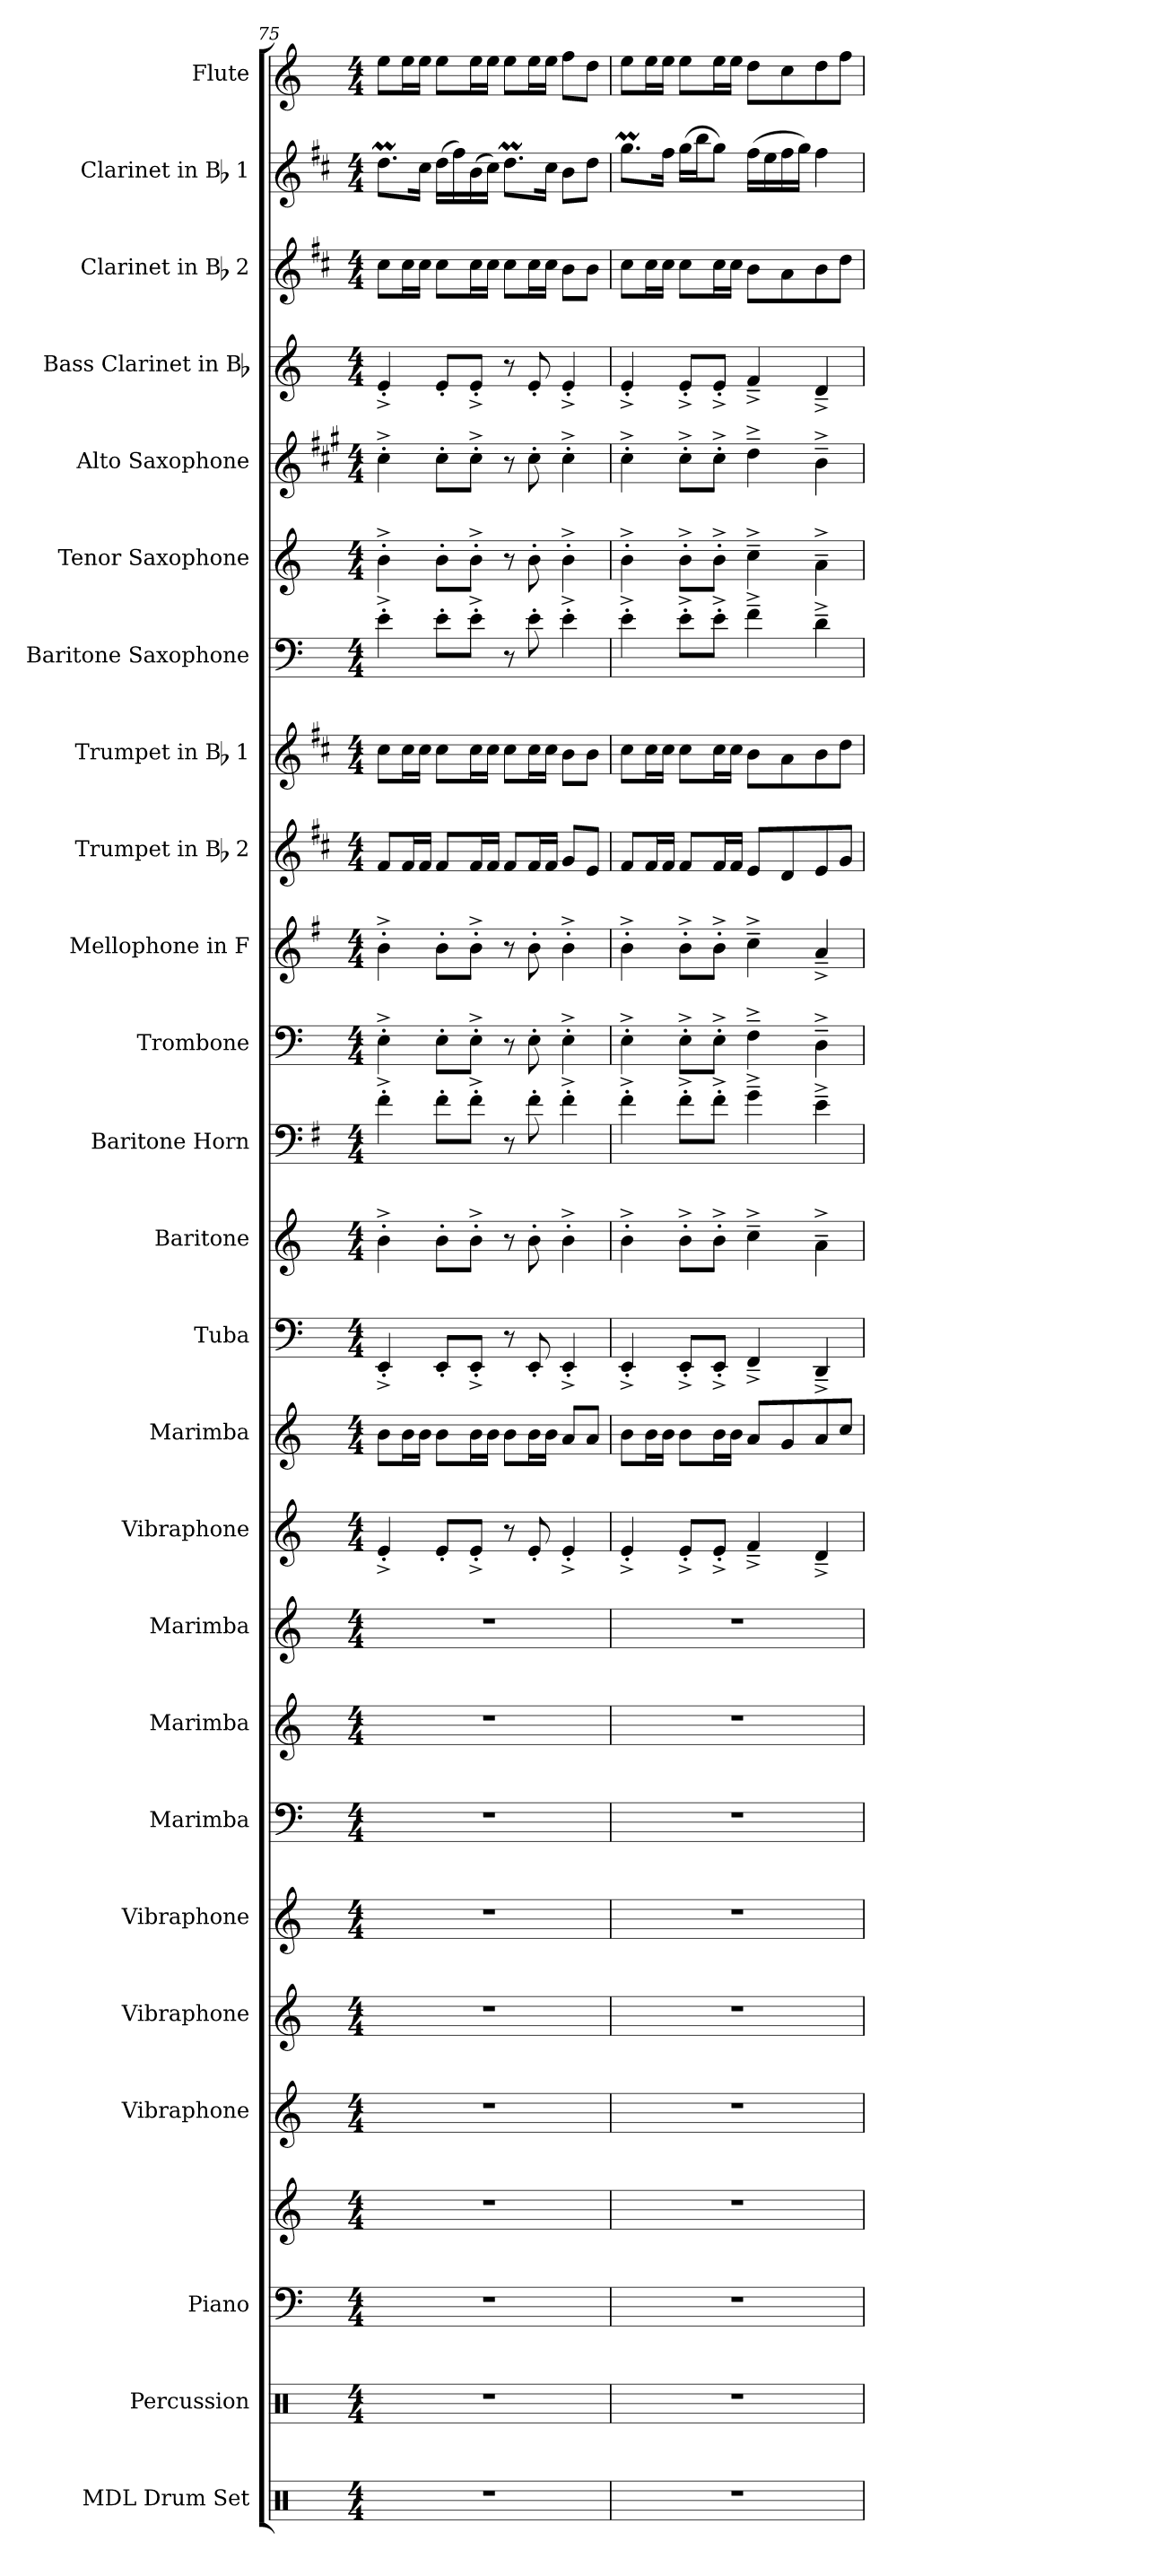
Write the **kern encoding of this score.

**kern	**kern	**kern	**kern	**kern	**kern	**kern	**kern	**kern	**kern	**kern	**kern	**kern	**kern	**kern	**kern	**kern	**kern	**kern	**kern	**kern	**kern	**kern	**kern	**kern	**kern
*part25	*part24	*part23	*part23	*part22	*part21	*part20	*part19	*part18	*part17	*part16	*part15	*part14	*part13	*part12	*part11	*part10	*part9	*part8	*part7	*part6	*part5	*part4	*part3	*part2	*part1
*staff26	*staff25	*staff24	*staff23	*staff22	*staff21	*staff20	*staff19	*staff18	*staff17	*staff16	*staff15	*staff14	*staff13	*staff12	*staff11	*staff10	*staff9	*staff8	*staff7	*staff6	*staff5	*staff4	*staff3	*staff2	*staff1
*I"MDL Drum Set	*I"Percussion	*I"Piano	*	*I"Vibraphone	*I"Vibraphone	*I"Vibraphone	*I"Marimba	*I"Marimba	*I"Marimba	*I"Vibraphone	*I"Marimba	*I"Tuba	*I"Baritone	*I"Baritone Horn	*I"Trombone	*I"Mellophone in F	*I"Trumpet in Bb 2	*I"Trumpet in Bb 1	*I"Baritone Saxophone	*I"Tenor Saxophone	*I"Alto Saxophone	*I"Bass Clarinet in Bb	*I"Clarinet in Bb 2	*I"Clarinet in Bb 1	*I"Flute
*I'D. S.	*I'Perc.	*I'Pno.	*	*I'Vib.	*I'Vib.	*I'Vib.	*I'Mrm.	*I'Mrm.	*I'Mrm.	*I'Vib.	*I'Mar.	*I'Tba.	*I'Bar.	*I'Bar. Hn.	*I'Tbn.	*I'Mln.	*I'Tpt. 2	*I'Tpt. 1	*I'Bari. Sax.	*I'Ten. Sax.	*I'Alto Sax.	*I'B. Cl.	*I'Cl. 2	*I'Cl. 1	*I'Fl.
*clefX	*clefX	*clefF4	*clefG2	*clefG2	*clefG2	*clefG2	*clefF4	*clefG2	*clefG2	*clefG2	*clefG2	*clefF4	*clefG2	*clefF4	*clefF4	*clefG2	*clefG2	*clefG2	*clefF4	*clefG2	*clefG2	*clefG2	*clefG2	*clefG2	*clefG2
*	*	*	*	*	*	*	*	*	*	*	*	*	*ITrd8c14	*ITrd4c7	*	*ITrd4c7	*ITrd1c2	*ITrd1c2	*ITrd12c21	*ITrd8c14	*ITrd5c9	*ITrd8c14	*ITrd1c2	*ITrd1c2	*
*k[]	*k[]	*k[]	*k[]	*k[]	*k[]	*k[]	*k[]	*k[]	*k[]	*k[]	*k[]	*k[]	*k[]	*k[]	*k[]	*k[]	*k[]	*k[]	*k[]	*k[]	*k[]	*k[]	*k[]	*k[]	*k[]
*M4/4	*M4/4	*M4/4	*M4/4	*M4/4	*M4/4	*M4/4	*M4/4	*M4/4	*M4/4	*M4/4	*M4/4	*M4/4	*M4/4	*M4/4	*M4/4	*M4/4	*M4/4	*M4/4	*M4/4	*M4/4	*M4/4	*M4/4	*M4/4	*M4/4	*M4/4
=75	=75	=75	=75	=75	=75	=75	=75	=75	=75	=75	=75	=75	=75	=75	=75	=75	=75	=75	=75	=75	=75	=75	=75	=75	=75
1r	1r	1r	1r	1r	1r	1r	1r	1r	1r	4e'^/	8b\L	4EE'^/	4B'^\	4B'^\	4E'^\	4e'^\	8e/L	8b\L	4E'^\	4B'^\	4e'^\	4E'^/	8b\L	8.ccM\L	8ee\L
.	.	.	.	.	.	.	.	.	.	.	16b\L	.	.	.	.	.	16e/L	16b\L	.	.	.	.	16b\L	.	16ee\L
.	.	.	.	.	.	.	.	.	.	.	16b\JJ	.	.	.	.	.	16e/JJ	16b\JJ	.	.	.	.	16b\JJ	16b\Jk	16ee\JJ
.	.	.	.	.	.	.	.	.	.	8e'/L	8b\L	8EE'/L	8B'\L	8B'\L	8E'\L	8e'\L	8e/L	8b\L	8E'\L	8B'\L	8e'\L	8E'/L	8b\L	(>16cc\LL	8ee\L
.	.	.	.	.	.	.	.	.	.	.	.	.	.	.	.	.	.	.	.	.	.	.	.	16ee\)	.
.	.	.	.	.	.	.	.	.	.	8e'^/J	16b\L	8EE'^/J	8B'^\J	8B'^\J	8E'^\J	8e'^\J	16e/L	16b\L	8E'^\J	8B'^\J	8e'^\J	8E'^/J	16b\L	(>16a\	16ee\L
.	.	.	.	.	.	.	.	.	.	.	16b\JJ	.	.	.	.	.	16e/JJ	16b\JJ	.	.	.	.	16b\JJ	16b\JJ)	16ee\JJ
.	.	.	.	.	.	.	.	.	.	8r	8b\L	8r	8r	8r	8r	8r	8e/L	8b\L	8r	8r	8r	8r	8b\L	8.ccM\L	8ee\L
.	.	.	.	.	.	.	.	.	.	8e'/	16b\L	8EE'/	8B'\	8B'\	8E'\	8e'\	16e/L	16b\L	8E'\	8B'\	8e'\	8E'/	16b\L	.	16ee\L
.	.	.	.	.	.	.	.	.	.	.	16b\JJ	.	.	.	.	.	16e/JJ	16b\JJ	.	.	.	.	16b\JJ	16b\Jk	16ee\JJ
.	.	.	.	.	.	.	.	.	.	4e'^/	8a/L	4EE'^/	4B'^\	4B'^\	4E'^\	4e'^\	8f/L	8a\L	4E'^\	4B'^\	4e'^\	4E'^/	8a\L	8a\L	8ff\L
.	.	.	.	.	.	.	.	.	.	.	8a/J	.	.	.	.	.	8d/J	8a\J	.	.	.	.	8a\J	8cc\J	8dd\J
=76	=76	=76	=76	=76	=76	=76	=76	=76	=76	=76	=76	=76	=76	=76	=76	=76	=76	=76	=76	=76	=76	=76	=76	=76	=76
1r	1r	1r	1r	1r	1r	1r	1r	1r	1r	4e'^/	8b\L	4EE'^/	4B'^\	4B'^\	4E'^\	4e'^\	8e/L	8b\L	4E'^\	4B'^\	4e'^\	4E'^/	8b\L	8.ffM\L	8ee\L
.	.	.	.	.	.	.	.	.	.	.	16b\L	.	.	.	.	.	16e/L	16b\L	.	.	.	.	16b\L	.	16ee\L
.	.	.	.	.	.	.	.	.	.	.	16b\JJ	.	.	.	.	.	16e/JJ	16b\JJ	.	.	.	.	16b\JJ	16ee\Jk	16ee\JJ
.	.	.	.	.	.	.	.	.	.	8e'^/L	8b\L	8EE'^/L	8B'^\L	8B'^\L	8E'^\L	8e'^\L	8e/L	8b\L	8E'^\L	8B'^\L	8e'^\L	8E'^/L	8b\L	(>16ff\LL	8ee\L
.	.	.	.	.	.	.	.	.	.	.	.	.	.	.	.	.	.	.	.	.	.	.	.	16aa\J	.
.	.	.	.	.	.	.	.	.	.	8e'^/J	16b\L	8EE'^/J	8B'^\J	8B'^\J	8E'^\J	8e'^\J	16e/L	16b\L	8E'^\J	8B'^\J	8e'^\J	8E'^/J	16b\L	8ff\J)	16ee\L
.	.	.	.	.	.	.	.	.	.	.	16b\JJ	.	.	.	.	.	16e/JJ	16b\JJ	.	.	.	.	16b\JJ	.	16ee\JJ
.	.	.	.	.	.	.	.	.	.	4f~^/	8a/L	4FF~^/	4c~^\	4c~^\	4F~^\	4f~^\	8d/L	8a\L	4F~^\	4c~^\	4f~^\	4F~^/	8a\L	(>16ee\LL	8dd\L
.	.	.	.	.	.	.	.	.	.	.	.	.	.	.	.	.	.	.	.	.	.	.	.	16dd\	.
.	.	.	.	.	.	.	.	.	.	.	8g/	.	.	.	.	.	8c/	8g\	.	.	.	.	8g\	16ee\	8cc\
.	.	.	.	.	.	.	.	.	.	.	.	.	.	.	.	.	.	.	.	.	.	.	.	16ff\JJ)	.
.	.	.	.	.	.	.	.	.	.	4d~^/	8a/	4DD~^/	4A~^\	4A~^\	4D~^\	4d~^/	8d/	8a\	4D~^\	4A~^\	4d~^\	4D~^/	8a\	4ee\	8dd\
.	.	.	.	.	.	.	.	.	.	.	8cc/J	.	.	.	.	.	8f/J	8cc\J	.	.	.	.	8cc\J	.	8ff\J
=	=	=	=	=	=	=	=	=	=	=	=	=	=	=	=	=	=	=	=	=	=	=	=	=	=
*-	*-	*-	*-	*-	*-	*-	*-	*-	*-	*-	*-	*-	*-	*-	*-	*-	*-	*-	*-	*-	*-	*-	*-	*-	*-
